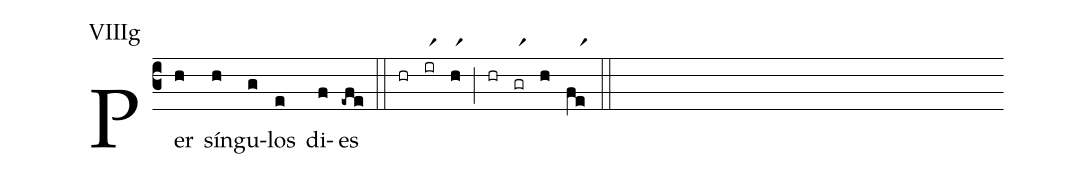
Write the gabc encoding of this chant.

annotation: VIIIg;
%%
(c3)Per(h) sín(h)gu(g)los(e) di(f)es(-efe) (::) (hr)(irr1)(hr1)(;)(hr)(grr1)(h)(fer1)(::)
